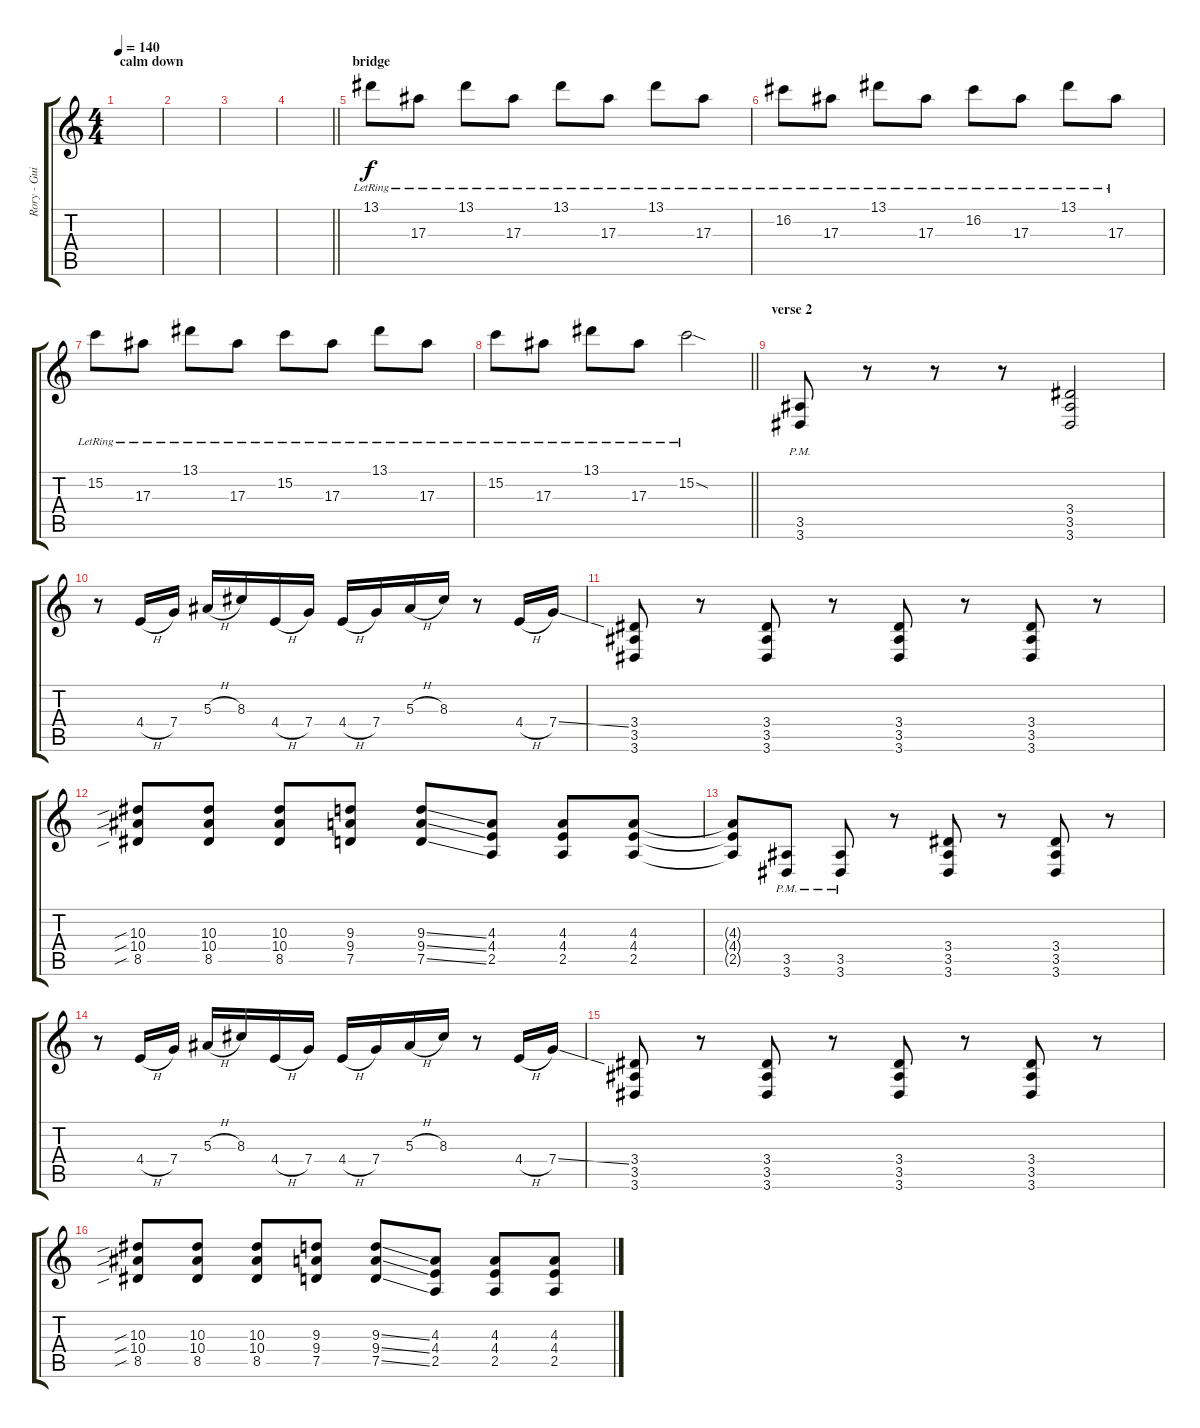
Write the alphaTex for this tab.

\track ("Rory - Guitar" "Rory - Gui") {instrument distortionguitar}
\staff {score tabs}
\tuning (D4 A3 F3 C3 G2 C2) {hide}
\ts (4 4)
\section ("" "calm down")
\tempo 140
\clef g2
\ks c
|
|
|
\barLineRight lightlight
|
\section ("" "bridge")
13.1{lr}.8 17.3{lr}.8 13.1{lr}.8 17.3{lr}.8 13.1{lr}.8 17.3{lr}.8 13.1{lr}.8 17.3{lr}.8 |
16.2{lr}.8 17.3{lr}.8 13.1{lr}.8 17.3{lr}.8 16.2{lr}.8 17.3{lr}.8 13.1{lr}.8 17.3{lr}.8 |
15.2{lr}.8 17.3{lr}.8 13.1{lr}.8 17.3{lr}.8 15.2{lr}.8 17.3{lr}.8 13.1{lr}.8 17.3{lr}.8 |
\barLineRight lightlight
15.2{lr}.8 17.3{lr}.8 13.1{lr}.8 17.3{lr}.8 15.2{sod lr}.2 |
\section ("" "verse 2")
(3.5{pm} 3.6{pm}).8 r.8 r.8 r.8 (3.4 3.5 3.6).2 |
r.8 4.4{h}.16 7.4.16 5.3{h}.16 8.3.16 4.4{h}.16 7.4.16 4.4{h}.16 7.4.16 5.3{h}.16 8.3.16 r.8 4.4{h}.16 7.4{ss}.16 |
(3.4 3.5 3.6).8 r.8 (3.4 3.5 3.6).8 r.8 (3.4 3.5 3.6).8 r.8 (3.4 3.5 3.6).8 r.8 |
(10.3{sib} 10.4{sib} 8.5{sib}).8 (10.3 10.4 8.5).8 (10.3 10.4 8.5).8 (9.3 9.4 7.5).8 (9.3{ss} 9.4{ss} 7.5{ss}).8 (4.3 4.4 2.5).8 (4.3 4.4 2.5).8 (4.3 4.4 2.5).8 |
(4.3{t} 4.4{t} 2.5{t}).8 (3.5{pm} 3.6{pm}).8 (3.5{pm} 3.6{pm}).8 r.8 (3.4 3.5 3.6).8 r.8 (3.4 3.5 3.6).8 r.8 |
r.8 4.4{h}.16 7.4.16 5.3{h}.16 8.3.16 4.4{h}.16 7.4.16 4.4{h}.16 7.4.16 5.3{h}.16 8.3.16 r.8 4.4{h}.16 7.4{ss}.16 |
(3.4 3.5 3.6).8 r.8 (3.4 3.5 3.6).8 r.8 (3.4 3.5 3.6).8 r.8 (3.4 3.5 3.6).8 r.8 |
(10.3{sib} 10.4{sib} 8.5{sib}).8 (10.3 10.4 8.5).8 (10.3 10.4 8.5).8 (9.3 9.4 7.5).8 (9.3{ss} 9.4{ss} 7.5{ss}).8 (4.3 4.4 2.5).8 (4.3 4.4 2.5).8 (4.3 4.4 2.5).8
